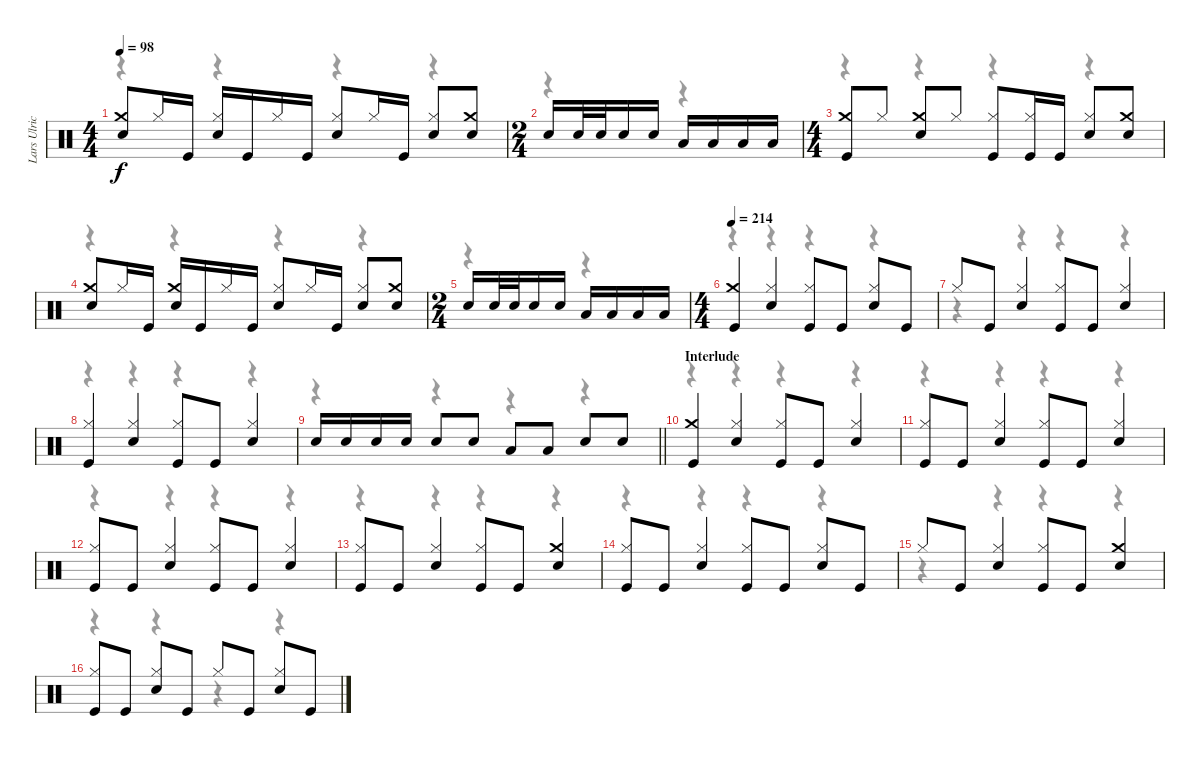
\track ("Lars Ulrich" "Lars Ulric") {instrument percussion}
\staff {score}
\articulation defaults
\voice
\ts (4 4)
\tempo 98
\clef neutral
\ks c
("Snare (hit) 2" "Crash medium (hit)").8{dy f} "Hi-Hat (closed)".16 "Kick (hit)".16 ("Snare (hit) 2" "Hi-Hat (closed)").16 "Kick (hit)".16 "Hi-Hat (closed)".16 "Kick (hit)".16 ("Hi-Hat (closed)" "Snare (hit) 2").8 "Hi-Hat (closed)".16 "Kick (hit)".16 ("Snare (hit) 2" "Hi-Hat (closed)").8 ("Crash medium (hit)" "Snare (hit) 2").8 |
\ts (2 4)
"Snare (hit) 2".16 "Snare (hit) 2".32 "Snare (hit) 2".32 "Snare (hit) 2".16 "Snare (hit) 2".16 "Low Tom (hit)".16 "Low Tom (hit)".16 "Low Tom (hit)".16 "Low Tom (hit)".16 |
\ts (4 4)
("Kick (hit)" "Crash medium (hit)").8 "Hi-Hat (closed)".8 ("Crash medium (hit)" "Snare (hit) 2").8 "Hi-Hat (closed)".8 ("Kick (hit)" "Hi-Hat (closed)").8 ("Kick (hit)" "Hi-Hat (closed)").16 "Kick (hit)".16 ("Snare (hit) 2" "Hi-Hat (closed)").8 ("Crash medium (hit)" "Snare (hit) 2").8 |
("Snare (hit) 2" "Crash medium (hit)").8 "Hi-Hat (closed)".16 "Kick (hit)".16 ("Snare (hit) 2" "Crash medium (hit)").16 "Kick (hit)".16 "Hi-Hat (closed)".16 "Kick (hit)".16 ("Snare (hit) 2" "Hi-Hat (closed)").8 "Hi-Hat (closed)".16 "Kick (hit)".16 ("Snare (hit) 2" "Hi-Hat (closed)").8 ("Crash medium (hit)" "Snare (hit) 2").8 |
\ts (2 4)
"Snare (hit) 2".16 "Snare (hit) 2".32 "Snare (hit) 2".32 "Snare (hit) 2".16 "Snare (hit) 2".16 "Low Tom (hit)".16 "Low Tom (hit)".16 "Low Tom (hit)".16 "Low Tom (hit)".16 |
\ts (4 4)
\tempo 214
("Kick (hit)" "Crash medium (hit)").4 ("Hi-Hat (closed)" "Snare (hit) 2").4 ("Kick (hit)" "Hi-Hat (closed)").8 "Kick (hit)".8 ("Snare (hit) 2" "Hi-Hat (closed)").8 "Kick (hit)".8 |
"Hi-Hat (closed)".8 "Kick (hit)".8 ("Snare (hit) 2" "Hi-Hat (closed)").4 ("Kick (hit)" "Hi-Hat (closed)").8 "Kick (hit)".8 ("Snare (hit) 2" "Hi-Hat (closed)").4 |
("Hi-Hat (closed)" "Kick (hit)").4 ("Snare (hit) 2" "Hi-Hat (closed)").4 ("Kick (hit)" "Hi-Hat (closed)").8 "Kick (hit)".8 ("Snare (hit) 2" "Hi-Hat (closed)").4 |
\barLineRight lightlight "Snare (hit) 2".16 "Snare (hit) 2".16 "Snare (hit) 2".16 "Snare (hit) 2".16 "Snare (hit) 2".8 "Snare (hit) 2".8 "Low Tom (hit)".8 "Low Tom (hit)".8 "Snare (hit) 2".8 "Snare (hit) 2".8
|
\section ("" "Interlude")
("Kick (hit)" "Crash medium (hit)").4 ("Hi-Hat (closed)" "Snare (hit) 2").4 ("Kick (hit)" "Hi-Hat (closed)").8 "Kick (hit)".8 ("Snare (hit) 2" "Hi-Hat (closed)").4 |
("Hi-Hat (closed)" "Kick (hit)").8 "Kick (hit)".8 ("Snare (hit) 2" "Hi-Hat (closed)").4 ("Hi-Hat (closed)" "Kick (hit)").8 "Kick (hit)".8 ("Snare (hit) 2" "Hi-Hat (closed)").4 |
("Hi-Hat (closed)" "Kick (hit)").8 "Kick (hit)".8 ("Snare (hit) 2" "Hi-Hat (closed)").4 ("Hi-Hat (closed)" "Kick (hit)").8 "Kick (hit)".8 ("Snare (hit) 2" "Hi-Hat (closed)").4 |
("Hi-Hat (closed)" "Kick (hit)").8 "Kick (hit)".8 ("Snare (hit) 2" "Hi-Hat (closed)").4 ("Hi-Hat (closed)" "Kick (hit)").8 "Kick (hit)".8 ("Crash medium (hit)" "Snare (hit) 2").4 |
("Kick (hit)" "Hi-Hat (closed)").8 "Kick (hit)".8 ("Snare (hit) 2" "Hi-Hat (closed)").4 ("Kick (hit)" "Hi-Hat (closed)").8 "Kick (hit)".8 ("Snare (hit) 2" "Hi-Hat (closed)").8 "Kick (hit)".8 |
"Hi-Hat (closed)".8 "Kick (hit)".8 ("Snare (hit) 2" "Hi-Hat (closed)").4 ("Hi-Hat (closed)" "Kick (hit)").8 "Kick (hit)".8 ("Crash medium (hit)" "Snare (hit) 2").4 |
("Kick (hit)" "Hi-Hat (closed)").8 "Kick (hit)".8 ("Snare (hit) 2" "Hi-Hat (closed)").8 "Kick (hit)".8 "Hi-Hat (closed)".8 "Kick (hit)".8 ("Snare (hit) 2" "Hi-Hat (closed)").8 "Kick (hit)".8
\voice
\clef neutral
\ottava regular
\simile none
\ks c
r.4{dy f} r.4 r.4 r.4 |
r.4 r.4 |
r.4 r.4 r.4 r.4 |
r.4 r.4 r.4 r.4 |
r.4 r.4 |
r.4 r.4 r.4 r.4 |
r.4 r.4 r.4 r.4 |
r.4 r.4 r.4 r.4 |
\barLineRight lightlight
r.4 r.4 r.4 r.4 |
r.4 r.4 r.4 r.4 |
r.4 r.4 r.4 r.4 |
r.4 r.4 r.4 r.4 |
r.4 r.4 r.4 r.4 |
r.4 r.4 r.4 r.4 |
r.4 r.4 r.4 r.4 |
r.4 r.4 r.4 r.4
